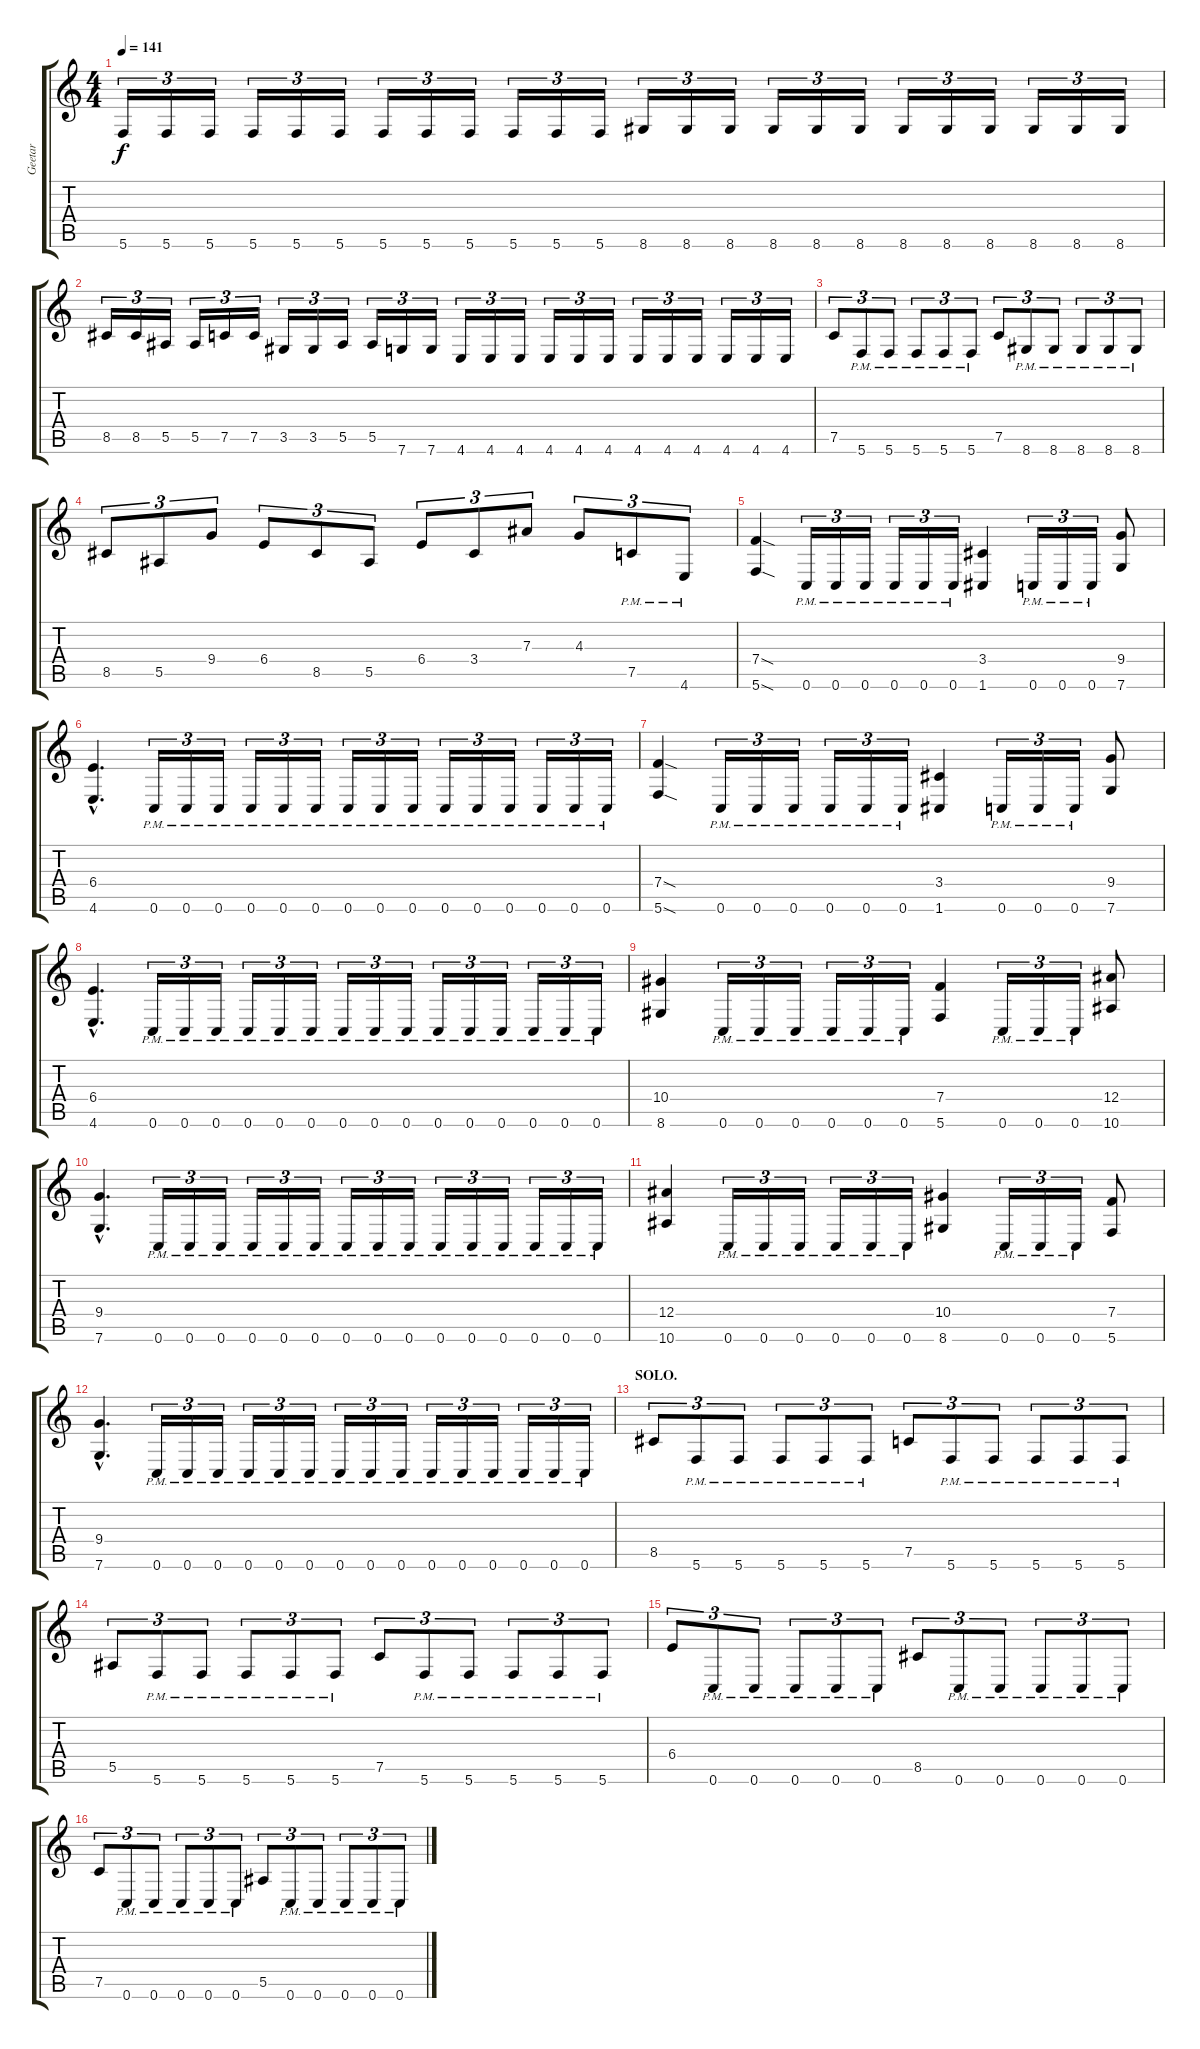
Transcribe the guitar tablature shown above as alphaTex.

\track ("Geetar" "Geetar") {instrument overdrivenguitar}
\staff {score tabs}
\tuning (C4 G3 Eb3 Bb2 F2 C2) {hide}
\ts (4 4)
\tempo 141
\clef g2
\ks c
5.6.16{tu (3 2) dy f} 5.6.16{tu (3 2)} 5.6.16{tu (3 2)} 5.6.16{tu (3 2)} 5.6.16{tu (3 2)} 5.6.16{tu (3 2)} 5.6.16{tu (3 2)} 5.6.16{tu (3 2)} 5.6.16{tu (3 2)} 5.6.16{tu (3 2)} 5.6.16{tu (3 2)} 5.6.16{tu (3 2)} 8.6.16{tu (3 2)} 8.6.16{tu (3 2)} 8.6.16{tu (3 2)} 8.6.16{tu (3 2)} 8.6.16{tu (3 2)} 8.6.16{tu (3 2)} 8.6.16{tu (3 2)} 8.6.16{tu (3 2)} 8.6.16{tu (3 2)} 8.6.16{tu (3 2)} 8.6.16{tu (3 2)} 8.6.16{tu (3 2)} |
8.5.16{tu (3 2)} 8.5.16{tu (3 2)} 5.5.16{tu (3 2)} 5.5.16{tu (3 2)} 7.5.16{tu (3 2)} 7.5.16{tu (3 2)} 3.5.16{tu (3 2)} 3.5.16{tu (3 2)} 5.5.16{tu (3 2)} 5.5.16{tu (3 2)} 7.6.16{tu (3 2)} 7.6.16{tu (3 2)} 4.6.16{tu (3 2)} 4.6.16{tu (3 2)} 4.6.16{tu (3 2)} 4.6.16{tu (3 2)} 4.6.16{tu (3 2)} 4.6.16{tu (3 2)} 4.6.16{tu (3 2)} 4.6.16{tu (3 2)} 4.6.16{tu (3 2)} 4.6.16{tu (3 2)} 4.6.16{tu (3 2)} 4.6.16{tu (3 2)} |
7.5.8{tu (3 2)} 5.6{pm}.8{tu (3 2)} 5.6{pm}.8{tu (3 2)} 5.6{pm}.8{tu (3 2)} 5.6{pm}.8{tu (3 2)} 5.6{pm}.8{tu (3 2)} 7.5.8{tu (3 2)} 8.6{pm}.8{tu (3 2)} 8.6{pm}.8{tu (3 2)} 8.6{pm}.8{tu (3 2)} 8.6{pm}.8{tu (3 2)} 8.6{pm}.8{tu (3 2)} |
8.5.8{tu (3 2)} 5.5.8{tu (3 2)} 9.4.8{tu (3 2)} 6.4.8{tu (3 2)} 8.5.8{tu (3 2)} 5.5.8{tu (3 2)} 6.4.8{tu (3 2)} 3.4.8{tu (3 2)} 7.3.8{tu (3 2)} 4.3.8{tu (3 2)} 7.5{pm}.8{tu (3 2)} 4.6{pm}.8{tu (3 2)} |
(7.4{sod} 5.6{sod}).4 0.6{pm}.16{tu (3 2)} 0.6{pm}.16{tu (3 2)} 0.6{pm}.16{tu (3 2)} 0.6{pm}.16{tu (3 2)} 0.6{pm}.16{tu (3 2)} 0.6{pm}.16{tu (3 2)} (3.4 1.6).4 0.6{pm}.16{tu (3 2)} 0.6{pm}.16{tu (3 2)} 0.6{pm}.16{tu (3 2)} (9.4 7.6).8 |
(6.4{hac} 4.6{hac}).4{d} 0.6{pm}.16{tu (3 2)} 0.6{pm}.16{tu (3 2)} 0.6{pm}.16{tu (3 2)} 0.6{pm}.16{tu (3 2)} 0.6{pm}.16{tu (3 2)} 0.6{pm}.16{tu (3 2)} 0.6{pm}.16{tu (3 2)} 0.6{pm}.16{tu (3 2)} 0.6{pm}.16{tu (3 2)} 0.6{pm}.16{tu (3 2)} 0.6{pm}.16{tu (3 2)} 0.6{pm}.16{tu (3 2)} 0.6{pm}.16{tu (3 2)} 0.6{pm}.16{tu (3 2)} 0.6{pm}.16{tu (3 2)} |
(7.4{sod} 5.6{sod}).4 0.6{pm}.16{tu (3 2)} 0.6{pm}.16{tu (3 2)} 0.6{pm}.16{tu (3 2)} 0.6{pm}.16{tu (3 2)} 0.6{pm}.16{tu (3 2)} 0.6{pm}.16{tu (3 2)} (3.4 1.6).4 0.6{pm}.16{tu (3 2)} 0.6{pm}.16{tu (3 2)} 0.6{pm}.16{tu (3 2)} (9.4 7.6).8 |
(6.4{hac} 4.6{hac}).4{d} 0.6{pm}.16{tu (3 2)} 0.6{pm}.16{tu (3 2)} 0.6{pm}.16{tu (3 2)} 0.6{pm}.16{tu (3 2)} 0.6{pm}.16{tu (3 2)} 0.6{pm}.16{tu (3 2)} 0.6{pm}.16{tu (3 2)} 0.6{pm}.16{tu (3 2)} 0.6{pm}.16{tu (3 2)} 0.6{pm}.16{tu (3 2)} 0.6{pm}.16{tu (3 2)} 0.6{pm}.16{tu (3 2)} 0.6{pm}.16{tu (3 2)} 0.6{pm}.16{tu (3 2)} 0.6{pm}.16{tu (3 2)} |
(10.4 8.6).4 0.6{pm}.16{tu (3 2)} 0.6{pm}.16{tu (3 2)} 0.6{pm}.16{tu (3 2)} 0.6{pm}.16{tu (3 2)} 0.6{pm}.16{tu (3 2)} 0.6{pm}.16{tu (3 2)} (7.4 5.6).4 0.6{pm}.16{tu (3 2)} 0.6{pm}.16{tu (3 2)} 0.6{pm}.16{tu (3 2)} (12.4 10.6).8 |
(9.4{hac} 7.6{hac}).4{d} 0.6{pm}.16{tu (3 2)} 0.6{pm}.16{tu (3 2)} 0.6{pm}.16{tu (3 2)} 0.6{pm}.16{tu (3 2)} 0.6{pm}.16{tu (3 2)} 0.6{pm}.16{tu (3 2)} 0.6{pm}.16{tu (3 2)} 0.6{pm}.16{tu (3 2)} 0.6{pm}.16{tu (3 2)} 0.6{pm}.16{tu (3 2)} 0.6{pm}.16{tu (3 2)} 0.6{pm}.16{tu (3 2)} 0.6{pm}.16{tu (3 2)} 0.6{pm}.16{tu (3 2)} 0.6{pm}.16{tu (3 2)} |
(12.4 10.6).4 0.6{pm}.16{tu (3 2)} 0.6{pm}.16{tu (3 2)} 0.6{pm}.16{tu (3 2)} 0.6{pm}.16{tu (3 2)} 0.6{pm}.16{tu (3 2)} 0.6{pm}.16{tu (3 2)} (10.4 8.6).4 0.6{pm}.16{tu (3 2)} 0.6{pm}.16{tu (3 2)} 0.6{pm}.16{tu (3 2)} (7.4 5.6).8 |
(9.4{hac} 7.6{hac}).4{d} 0.6{pm}.16{tu (3 2)} 0.6{pm}.16{tu (3 2)} 0.6{pm}.16{tu (3 2)} 0.6{pm}.16{tu (3 2)} 0.6{pm}.16{tu (3 2)} 0.6{pm}.16{tu (3 2)} 0.6{pm}.16{tu (3 2)} 0.6{pm}.16{tu (3 2)} 0.6{pm}.16{tu (3 2)} 0.6{pm}.16{tu (3 2)} 0.6{pm}.16{tu (3 2)} 0.6{pm}.16{tu (3 2)} 0.6{pm}.16{tu (3 2)} 0.6{pm}.16{tu (3 2)} 0.6{pm}.16{tu (3 2)} |
\section ("" "SOLO.")
8.5.8{tu (3 2)} 5.6{pm}.8{tu (3 2)} 5.6{pm}.8{tu (3 2)} 5.6{pm}.8{tu (3 2)} 5.6{pm}.8{tu (3 2)} 5.6{pm}.8{tu (3 2)} 7.5.8{tu (3 2)} 5.6{pm}.8{tu (3 2)} 5.6{pm}.8{tu (3 2)} 5.6{pm}.8{tu (3 2)} 5.6{pm}.8{tu (3 2)} 5.6{pm}.8{tu (3 2)} |
5.5.8{tu (3 2)} 5.6{pm}.8{tu (3 2)} 5.6{pm}.8{tu (3 2)} 5.6{pm}.8{tu (3 2)} 5.6{pm}.8{tu (3 2)} 5.6{pm}.8{tu (3 2)} 7.5.8{tu (3 2)} 5.6{pm}.8{tu (3 2)} 5.6{pm}.8{tu (3 2)} 5.6{pm}.8{tu (3 2)} 5.6{pm}.8{tu (3 2)} 5.6{pm}.8{tu (3 2)} |
6.4.8{tu (3 2)} 0.6{pm}.8{tu (3 2)} 0.6{pm}.8{tu (3 2)} 0.6{pm}.8{tu (3 2)} 0.6{pm}.8{tu (3 2)} 0.6{pm}.8{tu (3 2)} 8.5.8{tu (3 2)} 0.6{pm}.8{tu (3 2)} 0.6{pm}.8{tu (3 2)} 0.6{pm}.8{tu (3 2)} 0.6{pm}.8{tu (3 2)} 0.6{pm}.8{tu (3 2)} |
7.5.8{tu (3 2)} 0.6{pm}.8{tu (3 2)} 0.6{pm}.8{tu (3 2)} 0.6{pm}.8{tu (3 2)} 0.6{pm}.8{tu (3 2)} 0.6{pm}.8{tu (3 2)} 5.5.8{tu (3 2)} 0.6{pm}.8{tu (3 2)} 0.6{pm}.8{tu (3 2)} 0.6{pm}.8{tu (3 2)} 0.6{pm}.8{tu (3 2)} 0.6{pm}.8{tu (3 2)}
